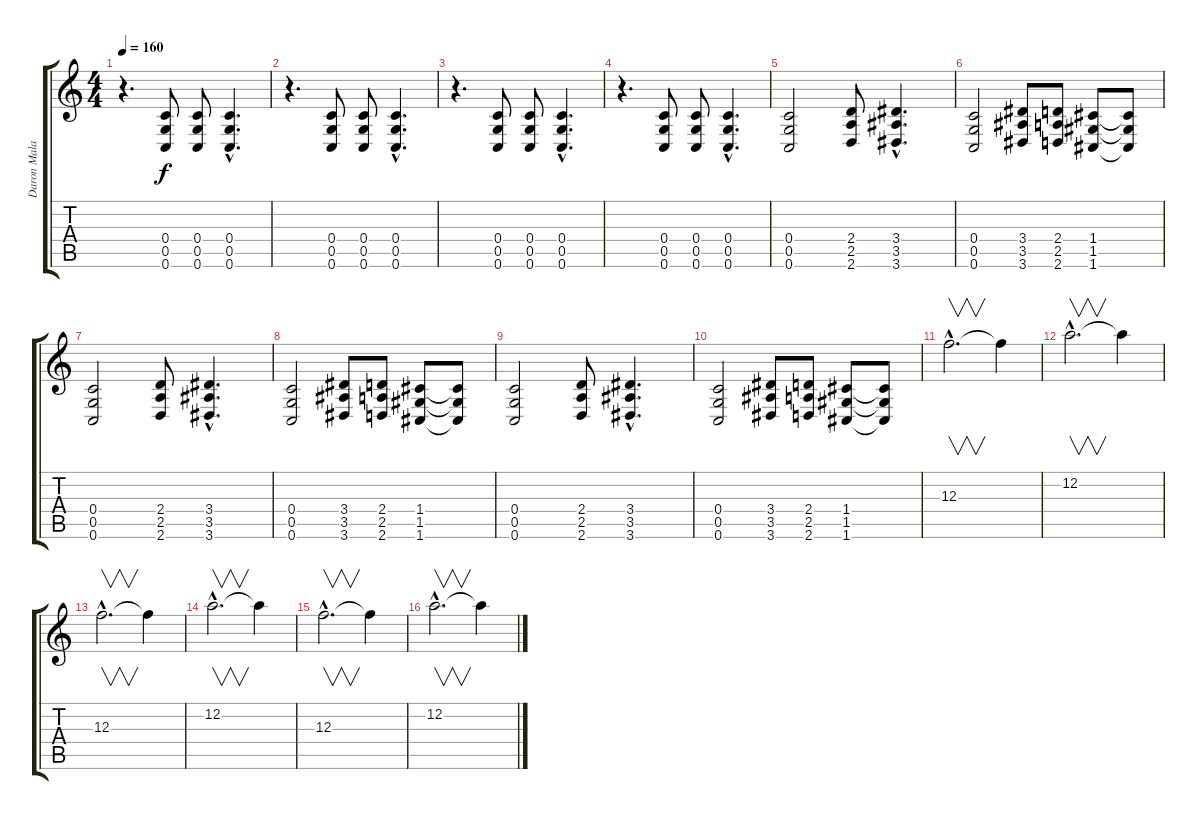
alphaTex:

\track ("Daron Malakian(Guitar)" "Daron Mala") {instrument overdrivenguitar}
\staff {score tabs}
\tuning (D4 A3 F3 C3 G2 C2) {hide}
\ts (4 4)
\tempo 160
\clef g2
\ks c
r.4{d dy f} (0.4 0.5 0.6).8 (0.4 0.5 0.6).8 (0.4{hac} 0.5{hac} 0.6{hac}).4{d} |
r.4{d} (0.4 0.5 0.6).8 (0.4 0.5 0.6).8 (0.4{hac} 0.5{hac} 0.6{hac}).4{d} |
r.4{d} (0.4 0.5 0.6).8 (0.4 0.5 0.6).8 (0.4{hac} 0.5{hac} 0.6{hac}).4{d} |
r.4{d} (0.4 0.5 0.6).8 (0.4 0.5 0.6).8 (0.4{hac} 0.5{hac} 0.6{hac}).4{d} |
(0.4 0.5 0.6).2 (2.4 2.5 2.6).8 (3.4{hac} 3.5{hac} 3.6{hac}).4{d} |
(0.4 0.5 0.6).2 (3.4 3.5 3.6).8 (2.4 2.5 2.6).8 (1.4 1.5 1.6).8 (1.4{t} 1.5{t} 1.6{t}).8 |
(0.4 0.5 0.6).2 (2.4 2.5 2.6).8 (3.4{hac} 3.5{hac} 3.6{hac}).4{d} |
(0.4 0.5 0.6).2 (3.4 3.5 3.6).8 (2.4 2.5 2.6).8 (1.4 1.5 1.6).8 (1.4{t} 1.5{t} 1.6{t}).8 |
(0.4 0.5 0.6).2 (2.4 2.5 2.6).8 (3.4{hac} 3.5{hac} 3.6{hac}).4{d} |
(0.4 0.5 0.6).2 (3.4 3.5 3.6).8 (2.4 2.5 2.6).8 (1.4 1.5 1.6).8 (1.4{t} 1.5{t} 1.6{t}).8 |
12.3{hac}.2{v d} 12.3{t}.4 |
12.2{hac}.2{v d} 12.2{t}.4 |
12.3{hac}.2{v d} 12.3{t}.4 |
12.2{hac}.2{v d} 12.2{t}.4 |
12.3{hac}.2{v d} 12.3{t}.4 |
12.2{hac}.2{v d} 12.2{t}.4
